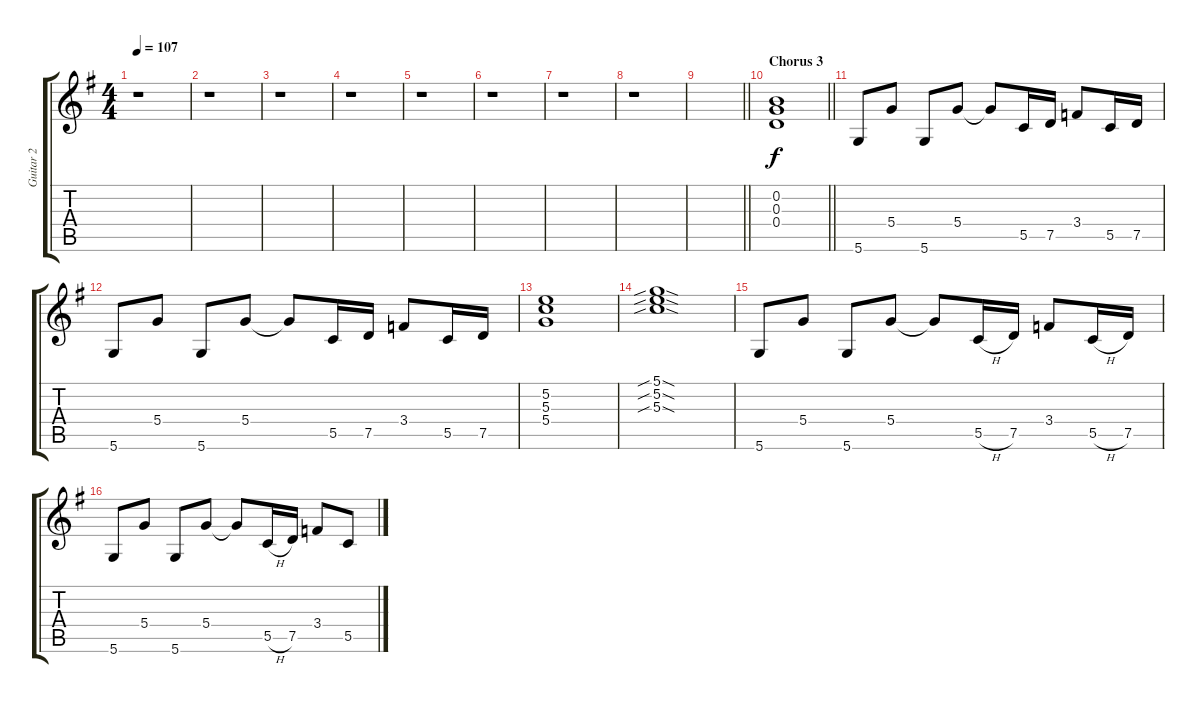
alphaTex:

\track ("Guitar 2" "Guitar 2") {instrument electricguitarclean}
\staff {score tabs}
\tuning (D4 B3 G3 D3 G2 D2) {hide}
\ts (4 4)
\tempo 107
\clef g2
\ks g
r.1{dy f} |
r.1 |
r.1 |
r.1 |
r.1 |
r.1 |
r.1 |
r.1 |
\barLineRight lightlight
|
\section ("" "Chorus 3")
\barLineRight lightlight
(0.2 0.3 0.4).1 |
5.6.8 5.4.8 5.6.8 5.4.8 5.4{t}.8 5.5.16 7.5.16 3.4.8 5.5.16 7.5.16 |
5.6.8 5.4.8 5.6.8 5.4.8 5.4{t}.8 5.5.16 7.5.16 3.4.8 5.5.16 7.5.16 |
(5.2 5.3 5.4).1 |
(5.1{sib sod} 5.2{sib sod} 5.3{sib sod}).1 |
5.6.8 5.4.8 5.6.8 5.4.8 5.4{t}.8 5.5{h}.16 7.5.16 3.4.8 5.5{h}.16 7.5.16 |
5.6.8 5.4.8 5.6.8 5.4.8 5.4{t}.8 5.5{h}.16 7.5.16 3.4.8 5.5.8
